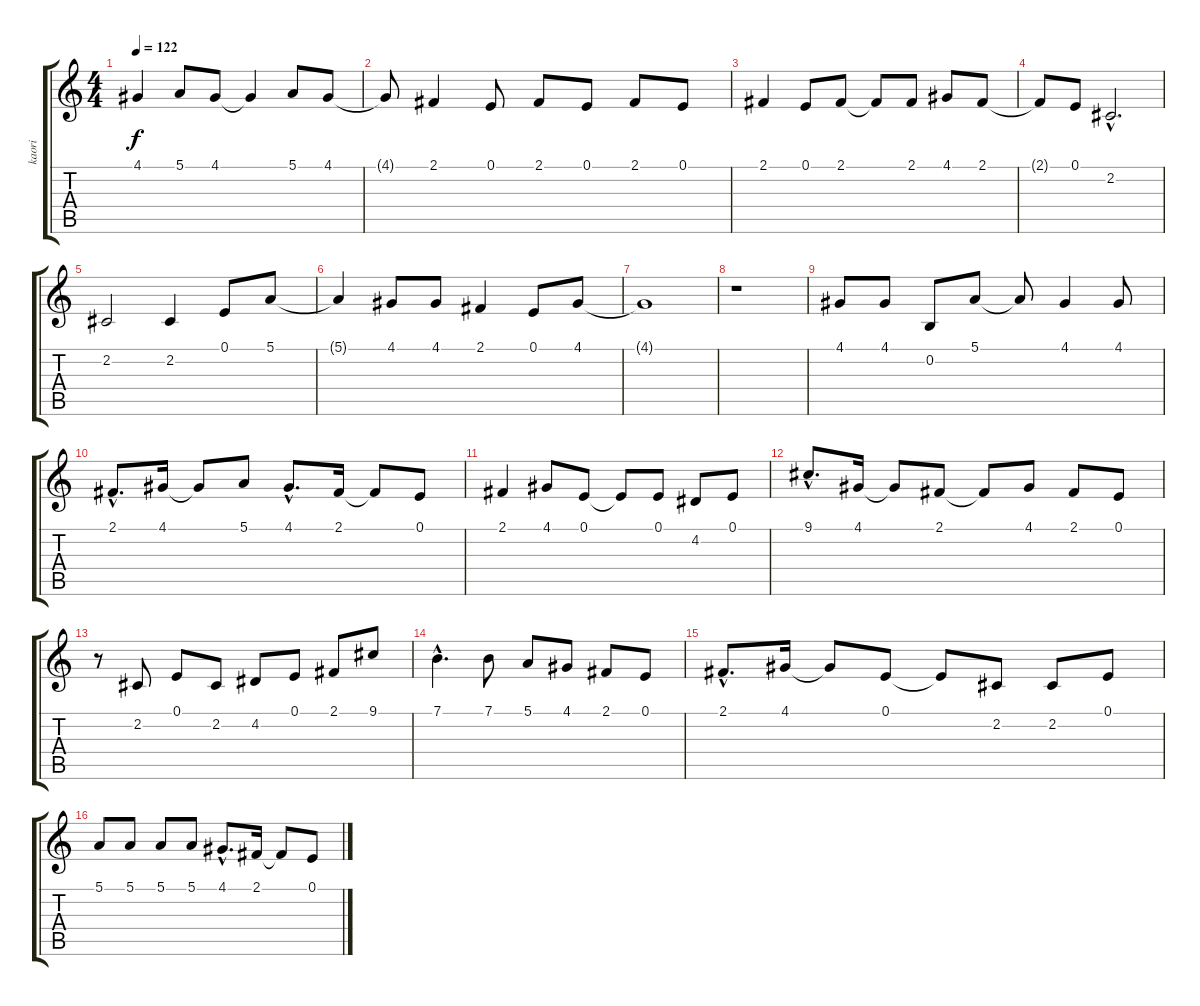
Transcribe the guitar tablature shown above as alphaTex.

\track ("kaori" "kaori") {instrument lead2sawtooth}
\staff {score tabs}
\tuning (E4 B3 G3 D3 A2 E2) {hide}
\ts (4 4)
\tempo 122
\clef g2
\ks c
4.1.4{dy f} 5.1.8 4.1.8 4.1{t}.4 5.1.8 4.1.8 |
4.1{t}.8 2.1.4 0.1.8 2.1.8 0.1.8 2.1.8 0.1.8 |
2.1.4 0.1.8 2.1.8 2.1{t}.8 2.1.8 4.1.8 2.1.8 |
2.1{t}.8 0.1.8 2.2{hac}.2{d} |
2.2.2 2.2.4 0.1.8 5.1.8 |
5.1{t}.4 4.1.8 4.1.8 2.1.4 0.1.8 4.1.8 |
4.1{t}.1 |
r.1 |
4.1.8 4.1.8 0.2.8 5.1.8 5.1{t}.8 4.1.4 4.1.8 |
2.1{hac}.8{d} 4.1.16 4.1{t}.8 5.1.8 4.1{hac}.8{d} 2.1.16 2.1{t}.8 0.1.8 |
2.1.4 4.1.8 0.1.8 0.1{t}.8 0.1.8 4.2.8 0.1.8 |
9.1{hac}.8{d} 4.1.16 4.1{t}.8 2.1.8 2.1{t}.8 4.1.8 2.1.8 0.1.8 |
r.8 2.2.8 0.1.8 2.2.8 4.2.8 0.1.8 2.1.8 9.1.8 |
7.1{hac}.4{d} 7.1.8 5.1.8 4.1.8 2.1.8 0.1.8 |
2.1{hac}.8{d} 4.1.16 4.1{t}.8 0.1.8 0.1{t}.8 2.2.8 2.2.8 0.1.8 |
5.1.8 5.1.8 5.1.8 5.1.8 4.1{hac}.8{d} 2.1.16 2.1{t}.8 0.1.8
